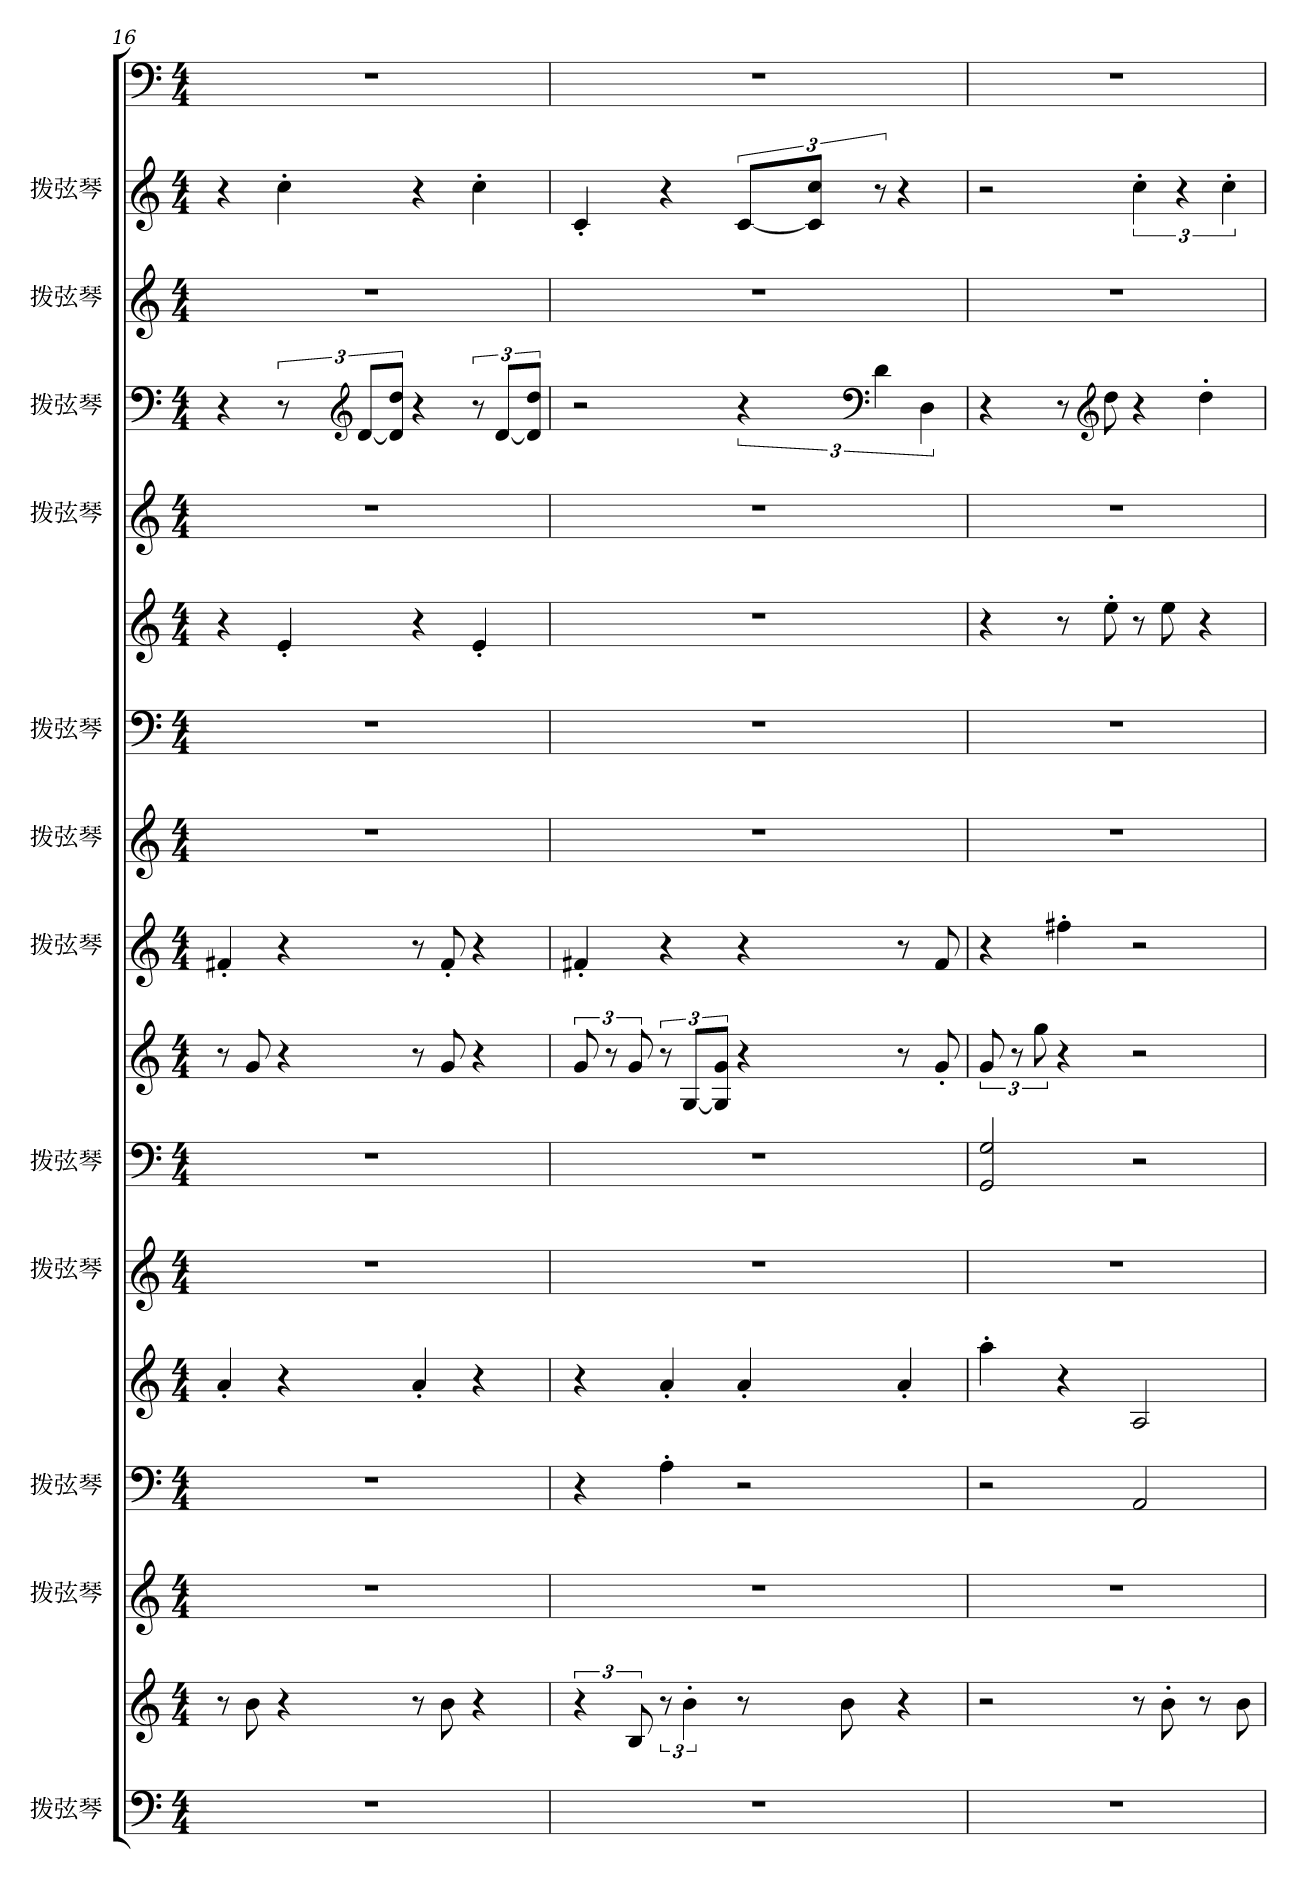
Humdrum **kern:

**kern	**kern	**kern	**kern	**kern	**kern	**kern	**kern	**kern	**kern	**kern	**kern	**kern	**kern	**kern	**kern	**kern
*part12	*part12	*part11	*part10	*part10	*part9	*part8	*part8	*part7	*part6	*part5	*part5	*part4	*part3	*part2	*part1	*part1
*staff17	*staff16	*staff15	*staff14	*staff13	*staff12	*staff11	*staff10	*staff9	*staff8	*staff7	*staff6	*staff5	*staff4	*staff3	*staff2	*staff1
*I"拨弦琴	*	*I"拨弦琴	*I"拨弦琴	*	*I"拨弦琴	*I"拨弦琴	*	*I"拨弦琴	*I"拨弦琴	*I"拨弦琴	*	*I"拨弦琴	*I"拨弦琴	*I"拨弦琴	*I"拨弦琴	*
*clefF4	*clefG2	*clefG2	*clefF4	*clefG2	*clefG2	*clefF4	*clefG2	*clefG2	*clefG2	*clefF4	*clefG2	*clefG2	*clefF4	*clefG2	*clefG2	*clefF4
*k[]	*k[]	*k[]	*k[]	*k[]	*k[]	*k[]	*k[]	*k[]	*k[]	*k[]	*k[]	*k[]	*k[]	*k[]	*k[]	*k[]
*M4/4	*M4/4	*M4/4	*M4/4	*M4/4	*M4/4	*M4/4	*M4/4	*M4/4	*M4/4	*M4/4	*M4/4	*M4/4	*M4/4	*M4/4	*M4/4	*M4/4
=16	=16	=16	=16	=16	=16	=16	=16	=16	=16	=16	=16	=16	=16	=16	=16	=16
1r	8r	1r	1r	4a'/	1r	1r	8r	4f#X'/	1r	1r	4r	1r	4r	1r	4r	1r
.	8b\	.	.	.	.	.	8g/	.	.	.	.	.	.	.	.	.
.	4r	.	.	4r	.	.	4r	4r	.	.	4e'/	.	12r	.	4cc'\	.
*	*	*	*	*	*	*	*	*	*	*	*	*	*clefG2	*	*	*
.	.	.	.	.	.	.	.	.	.	.	.	.	[12d/L	.	.	.
.	.	.	.	.	.	.	.	.	.	.	.	.	12d/] 12dd/J	.	.	.
.	8r	.	.	4a'/	.	.	8r	8r	.	.	4r	.	4r	.	4r	.
.	8b\	.	.	.	.	.	8g/	8f#'/	.	.	.	.	.	.	.	.
.	4r	.	.	4r	.	.	4r	4r	.	.	4e'/	.	12r	.	4cc'\	.
.	.	.	.	.	.	.	.	.	.	.	.	.	[12d/L	.	.	.
.	.	.	.	.	.	.	.	.	.	.	.	.	12d/] 12dd/J	.	.	.
!!LO:PB:g=z
=17	=17	=17	=17	=17	=17	=17	=17	=17	=17	=17	=17	=17	=17	=17	=17	=17
1r	6r	1r	4r	4r	1r	1r	12g/	4f#X'/	1r	1r	1r	1r	2r	1r	4c'/	1r
.	.	.	.	.	.	.	12r	.	.	.	.	.	.	.	.	.
.	12B/	.	.	.	.	.	12g/	.	.	.	.	.	.	.	.	.
.	12r	.	4A'\	4a'/	.	.	12r	4r	.	.	.	.	.	.	4r	.
.	6b'\	.	.	.	.	.	[12G/L	.	.	.	.	.	.	.	.	.
.	.	.	.	.	.	.	12G/] 12g/J	.	.	.	.	.	.	.	.	.
.	8r	.	2r	4a'/	.	.	4r	4r	.	.	.	.	6r	.	[12c/L	.
.	.	.	.	.	.	.	.	.	.	.	.	.	.	.	12c/] 12cc/J	.
.	8b\	.	.	.	.	.	.	.	.	.	.	.	.	.	.	.
*	*	*	*	*	*	*	*	*	*	*	*	*	*clefF4	*	*	*
.	.	.	.	.	.	.	.	.	.	.	.	.	6d\	.	12r	.
.	4r	.	.	4a'/	.	.	8r	8r	.	.	.	.	.	.	4r	.
.	.	.	.	.	.	.	.	.	.	.	.	.	6D\	.	.	.
.	.	.	.	.	.	.	8g'/	8f#/	.	.	.	.	.	.	.	.
=18	=18	=18	=18	=18	=18	=18	=18	=18	=18	=18	=18	=18	=18	=18	=18	=18
1r	2r	1r	2r	4aa'\	1r	2GG/ 2G/	12g/	4r	1r	1r	4r	1r	4r	1r	2r	1r
.	.	.	.	.	.	.	12r	.	.	.	.	.	.	.	.	.
.	.	.	.	.	.	.	12gg\	.	.	.	.	.	.	.	.	.
.	.	.	.	4r	.	.	4r	4ff#X'\	.	.	8r	.	8r	.	.	.
*	*	*	*	*	*	*	*	*	*	*	*	*	*clefG2	*	*	*
.	.	.	.	.	.	.	.	.	.	.	8ee'\	.	8dd\	.	.	.
.	8r	.	2AA/	2A/	.	2r	2r	2r	.	.	8r	.	4r	.	6cc'\	.
.	8b'\	.	.	.	.	.	.	.	.	.	8ee\	.	.	.	.	.
.	.	.	.	.	.	.	.	.	.	.	.	.	.	.	6r	.
.	8r	.	.	.	.	.	.	.	.	.	4r	.	4dd'\	.	.	.
.	.	.	.	.	.	.	.	.	.	.	.	.	.	.	6cc'\	.
.	8b\	.	.	.	.	.	.	.	.	.	.	.	.	.	.	.
=	=	=	=	=	=	=	=	=	=	=	=	=	=	=	=	=
*-	*-	*-	*-	*-	*-	*-	*-	*-	*-	*-	*-	*-	*-	*-	*-	*-
